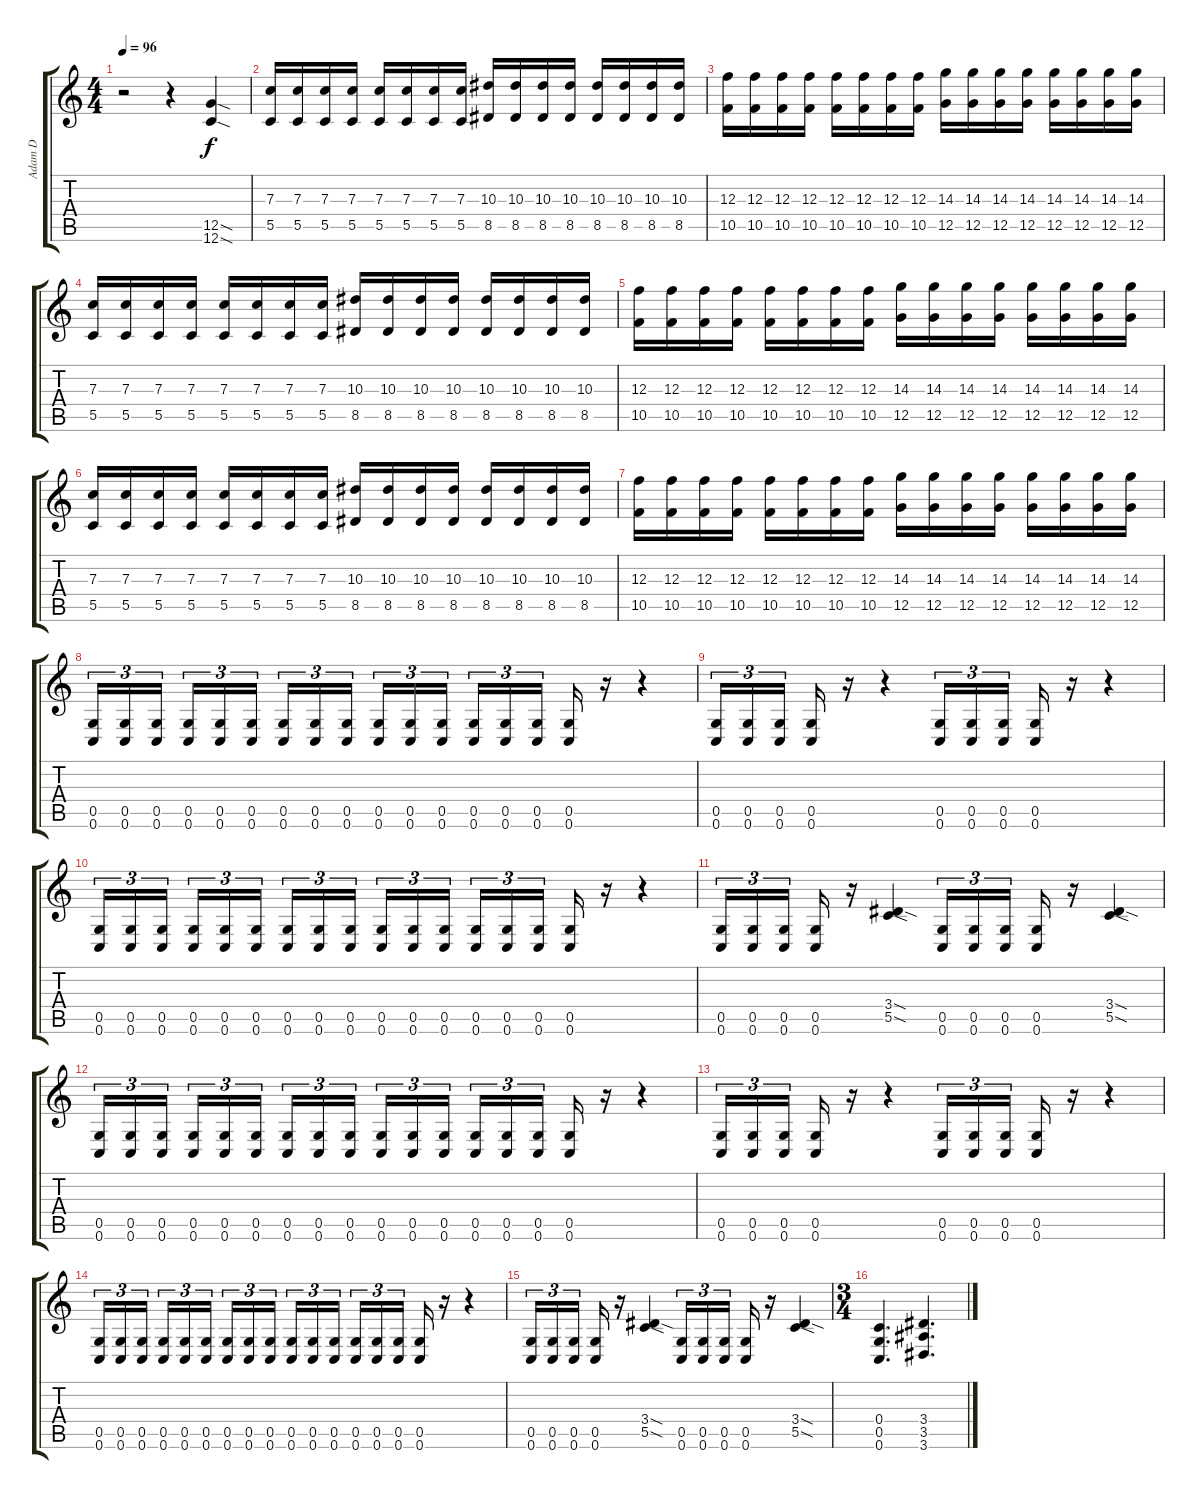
\track ("Adam D" "Adam D") {instrument distortionguitar}
\staff {score tabs}
\tuning (D4 A3 F3 C3 G2 C2) {hide}
\ts (4 4)
\tempo 96
\clef g2
\ks c
r.2{dy f} r.4 (12.5{sod} 12.6{sod}).4 |
(7.3 5.5).16 (7.3 5.5).16 (7.3 5.5).16 (7.3 5.5).16 (7.3 5.5).16 (7.3 5.5).16 (7.3 5.5).16 (7.3 5.5).16 (10.3 8.5).16 (10.3 8.5).16 (10.3 8.5).16 (10.3 8.5).16 (10.3 8.5).16 (10.3 8.5).16 (10.3 8.5).16 (10.3 8.5).16 |
(12.3 10.5).16 (12.3 10.5).16 (12.3 10.5).16 (12.3 10.5).16 (12.3 10.5).16 (12.3 10.5).16 (12.3 10.5).16 (12.3 10.5).16 (14.3 12.5).16 (14.3 12.5).16 (14.3 12.5).16 (14.3 12.5).16 (14.3 12.5).16 (14.3 12.5).16 (14.3 12.5).16 (14.3 12.5).16 |
(7.3 5.5).16 (7.3 5.5).16 (7.3 5.5).16 (7.3 5.5).16 (7.3 5.5).16 (7.3 5.5).16 (7.3 5.5).16 (7.3 5.5).16 (10.3 8.5).16 (10.3 8.5).16 (10.3 8.5).16 (10.3 8.5).16 (10.3 8.5).16 (10.3 8.5).16 (10.3 8.5).16 (10.3 8.5).16 |
(12.3 10.5).16 (12.3 10.5).16 (12.3 10.5).16 (12.3 10.5).16 (12.3 10.5).16 (12.3 10.5).16 (12.3 10.5).16 (12.3 10.5).16 (14.3 12.5).16 (14.3 12.5).16 (14.3 12.5).16 (14.3 12.5).16 (14.3 12.5).16 (14.3 12.5).16 (14.3 12.5).16 (14.3 12.5).16 |
(7.3 5.5).16 (7.3 5.5).16 (7.3 5.5).16 (7.3 5.5).16 (7.3 5.5).16 (7.3 5.5).16 (7.3 5.5).16 (7.3 5.5).16 (10.3 8.5).16 (10.3 8.5).16 (10.3 8.5).16 (10.3 8.5).16 (10.3 8.5).16 (10.3 8.5).16 (10.3 8.5).16 (10.3 8.5).16 |
(12.3 10.5).16 (12.3 10.5).16 (12.3 10.5).16 (12.3 10.5).16 (12.3 10.5).16 (12.3 10.5).16 (12.3 10.5).16 (12.3 10.5).16 (14.3 12.5).16 (14.3 12.5).16 (14.3 12.5).16 (14.3 12.5).16 (14.3 12.5).16 (14.3 12.5).16 (14.3 12.5).16 (14.3 12.5).16 |
(0.5 0.6).16{tu (3 2)} (0.5 0.6).16{tu (3 2)} (0.5 0.6).16{tu (3 2) beam splitsecondary} (0.5 0.6).16{tu (3 2)} (0.5 0.6).16{tu (3 2)} (0.5 0.6).16{tu (3 2)} (0.5 0.6).16{tu (3 2)} (0.5 0.6).16{tu (3 2)} (0.5 0.6).16{tu (3 2) beam splitsecondary} (0.5 0.6).16{tu (3 2)} (0.5 0.6).16{tu (3 2)} (0.5 0.6).16{tu (3 2)} (0.5 0.6).16{tu (3 2)} (0.5 0.6).16{tu (3 2)} (0.5 0.6).16{tu (3 2) beam splitsecondary} (0.5 0.6).16 r.16 r.4 |
(0.5 0.6).16{tu (3 2)} (0.5 0.6).16{tu (3 2)} (0.5 0.6).16{tu (3 2) beam splitsecondary} (0.5 0.6).16 r.16 r.4 (0.5 0.6).16{tu (3 2)} (0.5 0.6).16{tu (3 2)} (0.5 0.6).16{tu (3 2) beam splitsecondary} (0.5 0.6).16 r.16 r.4 |
(0.5 0.6).16{tu (3 2)} (0.5 0.6).16{tu (3 2)} (0.5 0.6).16{tu (3 2) beam splitsecondary} (0.5 0.6).16{tu (3 2)} (0.5 0.6).16{tu (3 2)} (0.5 0.6).16{tu (3 2)} (0.5 0.6).16{tu (3 2)} (0.5 0.6).16{tu (3 2)} (0.5 0.6).16{tu (3 2) beam splitsecondary} (0.5 0.6).16{tu (3 2)} (0.5 0.6).16{tu (3 2)} (0.5 0.6).16{tu (3 2)} (0.5 0.6).16{tu (3 2)} (0.5 0.6).16{tu (3 2)} (0.5 0.6).16{tu (3 2) beam splitsecondary} (0.5 0.6).16 r.16 r.4 |
(0.5 0.6).16{tu (3 2)} (0.5 0.6).16{tu (3 2)} (0.5 0.6).16{tu (3 2) beam splitsecondary} (0.5 0.6).16 r.16 (3.4{sod} 5.5{sod}).4 (0.5 0.6).16{tu (3 2)} (0.5 0.6).16{tu (3 2)} (0.5 0.6).16{tu (3 2) beam splitsecondary} (0.5 0.6).16 r.16 (3.4{sod} 5.5{sod}).4 |
(0.5 0.6).16{tu (3 2)} (0.5 0.6).16{tu (3 2)} (0.5 0.6).16{tu (3 2) beam splitsecondary} (0.5 0.6).16{tu (3 2)} (0.5 0.6).16{tu (3 2)} (0.5 0.6).16{tu (3 2)} (0.5 0.6).16{tu (3 2)} (0.5 0.6).16{tu (3 2)} (0.5 0.6).16{tu (3 2) beam splitsecondary} (0.5 0.6).16{tu (3 2)} (0.5 0.6).16{tu (3 2)} (0.5 0.6).16{tu (3 2)} (0.5 0.6).16{tu (3 2)} (0.5 0.6).16{tu (3 2)} (0.5 0.6).16{tu (3 2) beam splitsecondary} (0.5 0.6).16 r.16 r.4 |
(0.5 0.6).16{tu (3 2)} (0.5 0.6).16{tu (3 2)} (0.5 0.6).16{tu (3 2) beam splitsecondary} (0.5 0.6).16 r.16 r.4 (0.5 0.6).16{tu (3 2)} (0.5 0.6).16{tu (3 2)} (0.5 0.6).16{tu (3 2) beam splitsecondary} (0.5 0.6).16 r.16 r.4 |
(0.5 0.6).16{tu (3 2)} (0.5 0.6).16{tu (3 2)} (0.5 0.6).16{tu (3 2) beam splitsecondary} (0.5 0.6).16{tu (3 2)} (0.5 0.6).16{tu (3 2)} (0.5 0.6).16{tu (3 2)} (0.5 0.6).16{tu (3 2)} (0.5 0.6).16{tu (3 2)} (0.5 0.6).16{tu (3 2) beam splitsecondary} (0.5 0.6).16{tu (3 2)} (0.5 0.6).16{tu (3 2)} (0.5 0.6).16{tu (3 2)} (0.5 0.6).16{tu (3 2)} (0.5 0.6).16{tu (3 2)} (0.5 0.6).16{tu (3 2) beam splitsecondary} (0.5 0.6).16 r.16 r.4 |
(0.5 0.6).16{tu (3 2)} (0.5 0.6).16{tu (3 2)} (0.5 0.6).16{tu (3 2) beam splitsecondary} (0.5 0.6).16 r.16 (3.4{sod} 5.5{sod}).4 (0.5 0.6).16{tu (3 2)} (0.5 0.6).16{tu (3 2)} (0.5 0.6).16{tu (3 2) beam splitsecondary} (0.5 0.6).16 r.16 (3.4{sod} 5.5{sod}).4 |
\ts (3 4)
(0.4 0.5 0.6).4{d} (3.4 3.5 3.6).4{d}
